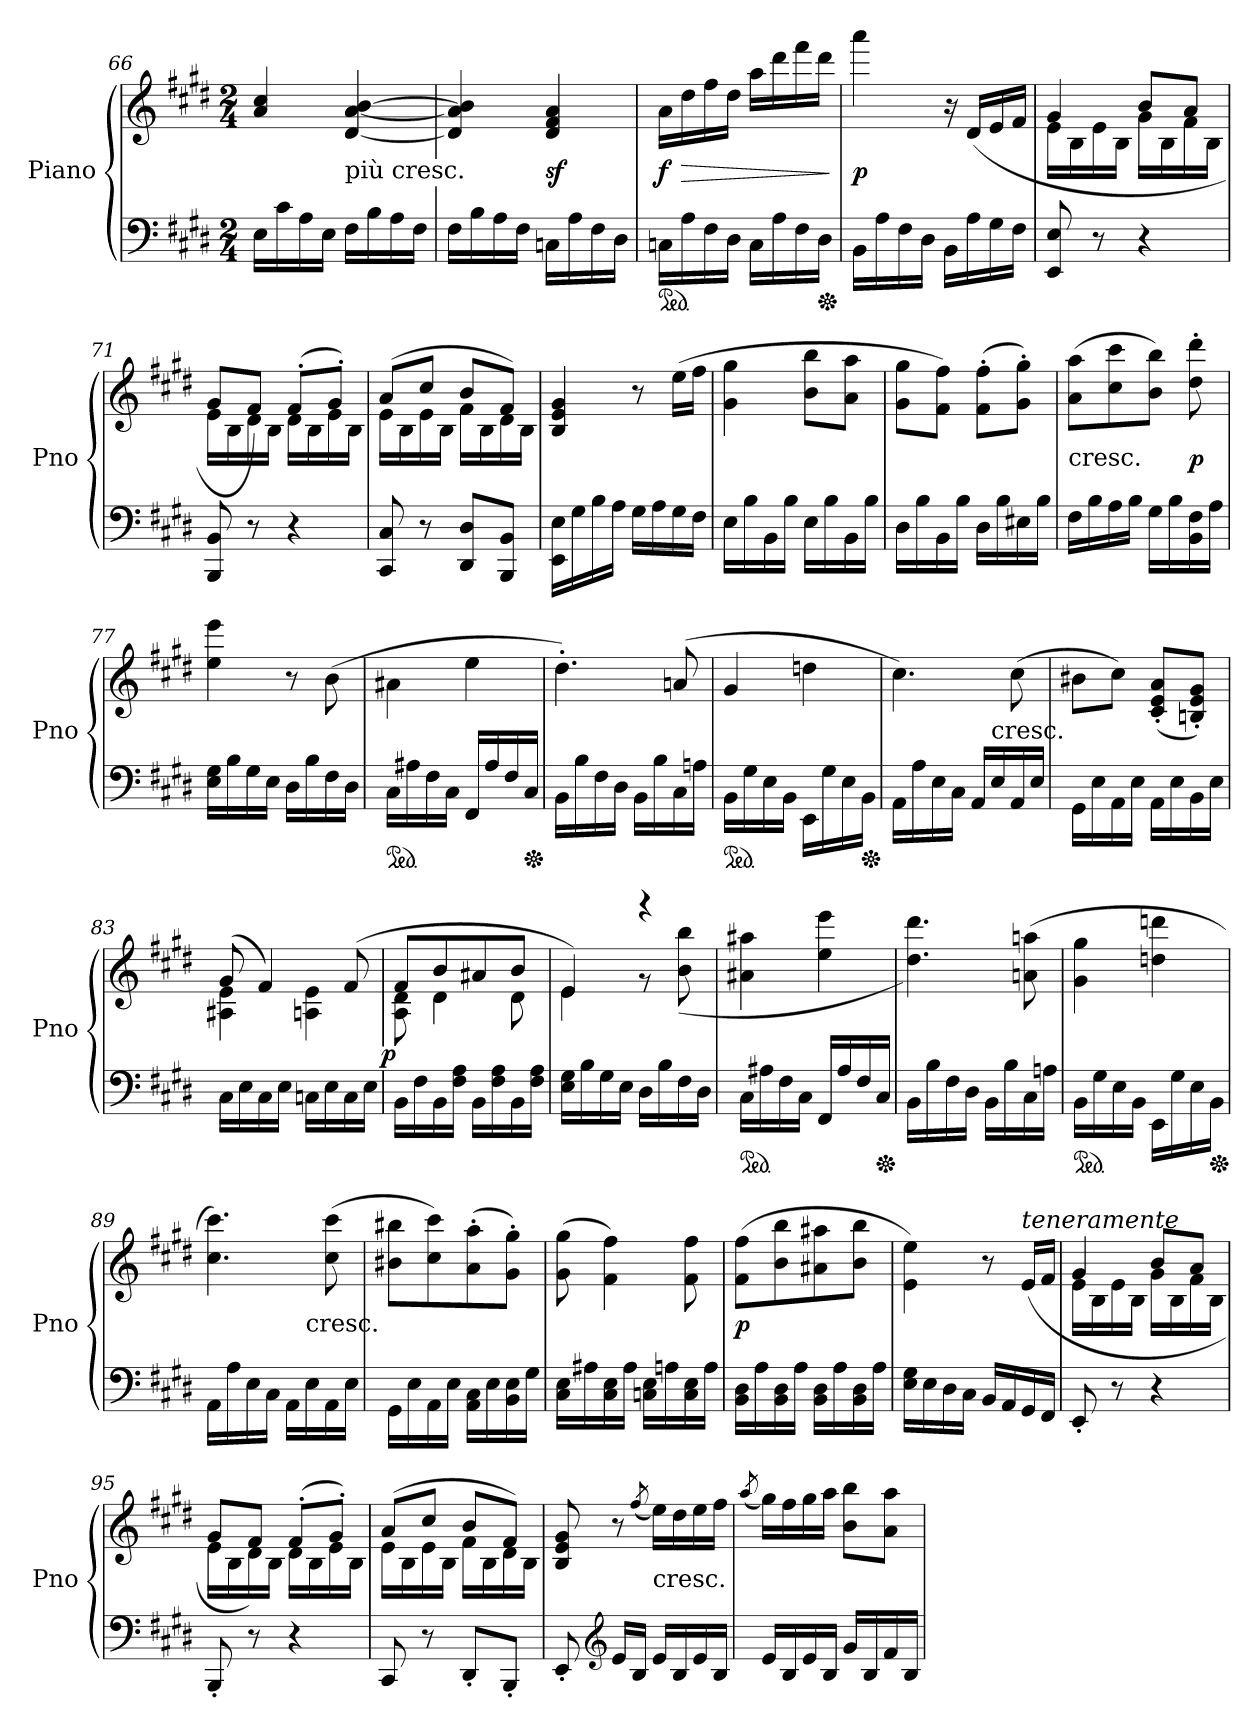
**kern	**kern	**dynam
*part1	*part1	*part1
*staff2	*staff1	*staff1/2
*I"Piano	*	*
*I'Pno	*	*
*clefF4	*clefG2	*
*k[f#c#g#d#]	*k[f#c#g#d#]	*
*E:	*E:	*
*M2/4	*M2/4	*
=66	=66	=66
16ELL	4a/ 4cc#/	.
16c#	.	.
16A	.	.
16EJJ	.	.
!	!LO:TX:c:t=più cresc.	!
16F#LL	[4d# [4a [4b	.
16B	.	.
16A	.	.
16F#JJ	.	.
=67	=67	=67
16F#LL	4d#] 4a] 4b]	.
16B	.	.
16A	.	.
16F#JJ	.	.
16CnLL	4d# 4f# 4a	sf
16A	.	.
16F#	.	.
16D#JJ	.	.
=68	=68	=68
*ped	*	*
16CnLL	16aLL	f
16A	16dd#	>
16F#	16ff#	.
16D#JJ	16dd#JJ	.
16CLL	16aaLL	.
16A	16ddd#	.
16F#	16fff#	.
*Xped	*	*
16D#JJ	16ddd#JJ	.
.	.	]
=69	=69	=69
16BBLL	4aaa	p
16A	.	.
16F#	.	.
16D#JJ	.	.
16BBLL	16r	.
16A	(>16d#LL	.
16G#	16e	.
16F#JJ	16f#JJ	.
=70	=70	=70
*	*^	*
8EE 8E	4g#	16eLL	.
.	.	16B	.
8r	.	16e	.
.	.	16BJJ	.
4r	8bL	16g#LL	.
.	.	16B	.
.	8aJ	16f#	.
.	.	16BJJ	.
=71	=71	=71	=71
8BBB 8BB	8g#L	16eLL	.
.	.	16B	.
8r	8f#J)	16d#	.
.	.	16BJJ	.
4r	(8f#'L	16d#LL	.
.	.	16B	.
.	8g#'J)	16e	.
.	.	16BJJ	.
=72	=72	=72	=72
8CC# 8C#	(8aL	16eLL	.
.	.	16B	.
8r	8cc#J	16e	.
.	.	16BJJ	.
8DD# 8D#L	8bL	16f#LL	.
.	.	16B	.
8BBB 8BBJ	8f#J)	16d#	.
.	.	16BJJ	.
*	*v	*v	*
=73	=73	=73
16EE\ 16E\LL	4B 4e 4g#	.
16G#\	.	.
16B\	.	.
16A\JJ	.	.
16G#LL	8r	.
16A	.	.
16G#	(16eeLL	.
16F#JJ	16ff#JJ	.
=74	=74	=74
16ELL	4g# 4gg#	.
16B	.	.
16BB	.	.
16BJJ	.	.
16ELL	8b 8bbL	.
16B	.	.
16BB	8a 8aaJ	.
16BJJ	.	.
=75	=75	=75
16D#LL	8g# 8gg#L	.
16B	.	.
16BB	8f# 8ff#J)	.
16BJJ	.	.
16D#LL	(8f#' 8ff#'L	.
16B	.	.
16E#X	8g#' 8gg#'J)	.
16BJJ	.	.
=76	=76	=76
!	!LO:TX:c:t=cresc.	!
16F#LL	(8a 8aaL	.
16B	.	.
16A	8cc# 8ccc#	.
16BJJ	.	.
16G#LL	8b 8bbJ)	.
16B	.	.
16BB 16F#	8dd#' 8ddd#'	p
16AJJ	.	.
=77	=77	=77
16E 16G#LL	4ee 4eee	.
16B	.	.
16G#	.	.
16EJJ	.	.
16D#LL	8r	.
16B	.	.
16F#	(8b	.
16D#JJ	.	.
=78	=78	=78
*ped	*	*
16C#LL	4a#X\	.
16A#X	.	.
16F#	.	.
16C#JJ	.	.
16FF#LL	4ee	.
16A#	.	.
16F#	.	.
*Xped	*	*
16C#JJ	.	.
=79	=79	=79
16BBLL	4.dd#')	.
16B	.	.
16F#	.	.
16D#JJ	.	.
16BBLL	.	.
16B	.	.
16C#	(8an	.
16AnJJ	.	.
=80	=80	=80
*ped	*	*
16BBLL	4g#	.
16G#	.	.
16E	.	.
16BBJJ	.	.
16EE\LL	4ddn	.
16G#\	.	.
16E\	.	.
*Xped	*	*
16BB\JJ	.	.
=81	=81	=81
*	*^	*
16AALL	4.cc#)	4ryy	.
16A	.	.	.
16E	.	.	.
16C#JJ	.	.	.
16AALL	.	16ryy	.
!	!	!LO:TX:c:t=cresc.	!
16E	.	8.ryy	.
16AA	(8cc#	.	.
16EJJ	.	.	.
*	*v	*v	*
=82	=82	=82
16GG#\LL	8b#XL	.
16E\	.	.
16AA\	8cc#J)	.
16E\JJ	.	.
16AA\LL	(8c#' 8e' 8a'L	.
16E\	.	.
16BB\	8Bn' 8e' 8g#'J)	.
16E\JJ	.	.
=83	=83	=83
*	*^	*
16C#LL	(8g#	4A#X 4e	.
16E	.	.	.
16C#	4f#)	.	.
16EJJ	.	.	.
16CnLL	.	4An 4e	.
16E	.	.	.
16C	(8f#	.	.
16EJJ	.	.	.
=84	=84	=84	=84
!	!	!	!LO:DY:rj
16BBLL	8f#L	8A 8d#	p
16F#	.	.	.
16BB	8b	4d#	.
16F# 16AJJ	.	.	.
16BBLL	8a#X	.	.
16F# 16A	.	.	.
16BB	8bJ	8d#	.
16F# 16AJJ	.	.	.
=85	=85	=85	=85
16E 16G#LL	4e)	4e	.
16B	.	.	.
16G#	.	.	.
16EJJ	.	.	.
16D#LL	4r	8r	.
16B	.	.	.
16F#	.	(>8b 8bb	.
16D#JJ	.	.	.
*	*v	*v	*
=86	=86	=86
*ped	*	*
16C#LL	4a#X 4aa#X	.
16A#X	.	.
16F#	.	.
16C#JJ	.	.
16FF#LL	4ee 4eee	.
16A#	.	.
16F#	.	.
*Xped	*	*
16C#JJ	.	.
=87	=87	=87
16BBLL	4.dd# 4.ddd#)	.
16B	.	.
16F#	.	.
16D#JJ	.	.
16BBLL	.	.
16B	.	.
16C#	(8an 8aan	.
16AnJJ	.	.
=88	=88	=88
*ped	*	*
16BBLL	4g# 4gg#	.
16G#	.	.
16E	.	.
16BBJJ	.	.
16EE\LL	4ddn 4dddn	.
16G#\	.	.
16E\	.	.
*Xped	*	*
16BB\JJ	.	.
=89	=89	=89
*	*^	*
16AALL	4.cc# 4.ccc#)	4ryy	.
16A	.	.	.
16E	.	.	.
16C#JJ	.	.	.
16AA\LL	.	16ryy	.
!	!	!LO:TX:c:t=cresc.	!
16E\	.	8.ryy	.
16AA\	(8cc# 8ccc#	.	.
16E\JJ	.	.	.
*	*v	*v	*
=90	=90	=90
16GG#\LL	8b#X 8bb#XL	.
16E\	.	.
16AA\	8cc# 8ccc#)	.
16E\JJ	.	.
16AA 16C#LL	(8a' 8aa'	.
16E	.	.
16BB 16E	8g#' 8gg#'J)	.
16G#JJ	.	.
=91	=91	=91
16C# 16ELL	(8g# 8gg#	.
16A#X	.	.
16C# 16E	4f# 4ff#)	.
16A#JJ	.	.
16Cn 16ELL	.	.
16An	.	.
16C 16E	8f# 8ff#	.
16AJJ	.	.
=92	=92	=92
16BB 16D#LL	(8f# 8ff#L	p
16A	.	.
16BB 16D#	8b 8bb	.
16AJJ	.	.
16BB 16D#LL	8a#X 8aa#X	.
16A	.	.
16BB 16D#	8b 8bbJ	.
16AJJ	.	.
=93	=93	=93
16E 16G#LL	4e\ 4ee\)	.
16E	.	.
16D#	.	.
16C#JJ	.	.
16BBLL	8r	.
16AA	.	.
!	!LO:TX:a:i:t=teneramente	!
16GG#	(>16eLL	.
16FF#JJ	16f#JJ	.
=94	=94	=94
*	*^	*
8EE'	4g#	16eLL	.
.	.	16B	.
8r	.	16e	.
.	.	16BJJ	.
4r	8bL	16g#LL	.
.	.	16B	.
.	8aJ	16f#	.
.	.	16BJJ	.
=95	=95	=95	=95
8BBB'	8g#L	16eLL	.
.	.	16B	.
8r	8f#J	16d#)	.
.	.	16BJJ	.
4r	(8f#'L	16d#LL	.
.	.	16B	.
.	8g#'J)	16e	.
.	.	16BJJ	.
=96	=96	=96	=96
8CC#	(8aL	16eLL	.
.	.	16B	.
8r	8cc#J	16e	.
.	.	16BJJ	.
8DD#'L	8bL	16f#LL	.
.	.	16B	.
8BBB'J	8f#J)	16d#	.
.	.	16BJJ	.
*	*v	*v	*
=97	=97	=97
8EE'	8B 8e 8g#	.
*clefG2	*	*
16eLL	8r	.
16BJJ	.	.
.	(8qff#	.
!	!LO:TX:c:t=cresc.	!
16eLL	16eeLL)	.
16B	16dd#	.
16e	16ee	.
16BJJ	16ff#JJ	.
=98	=98	=98
.	(8qaa	.
16eLL	16gg#LL)	.
16B	16ff#	.
16e	16gg#	.
16BJJ	16aaJJ	.
16g#LL	8b 8bbL	.
16B	.	.
16f#	8a 8aaJ	.
16BJJ	.	.
=	=	=
*-	*-	*-
